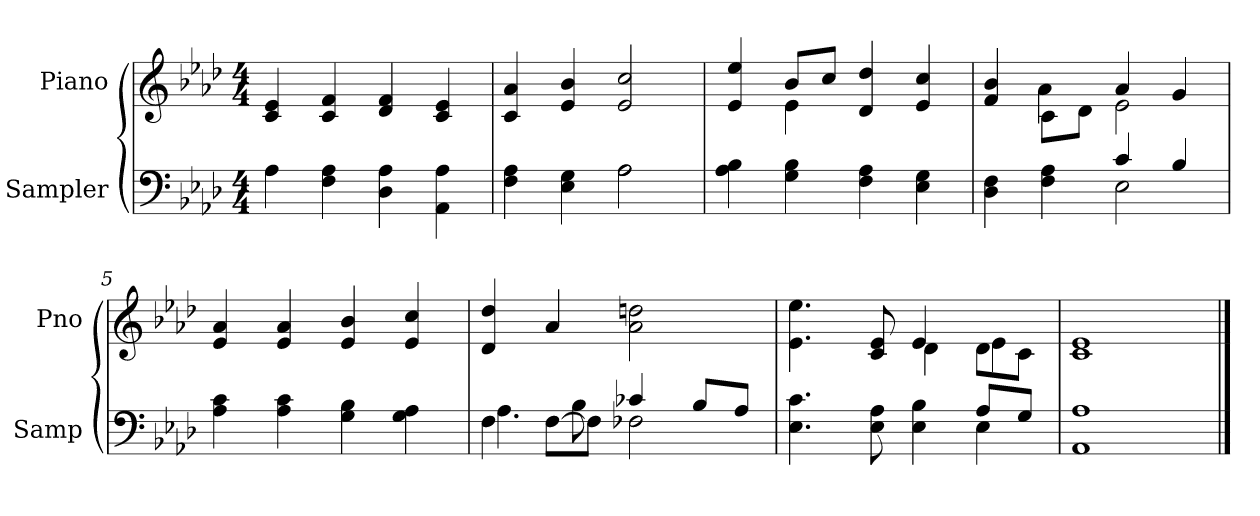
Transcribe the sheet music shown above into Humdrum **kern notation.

**kern	**kern
*part2	*part1
*staff2	*staff1
*I"Sampler	*I"Piano
*I'Samp	*I'Pno
*clefF4	*clefG2
*k[b-e-a-d-]	*k[b-e-a-d-]
*A-:	*A-:
*M4/4	*M4/4
=1	=1
4A-\	4c/ 4e-/
4F\ 4A-\	4c/ 4f/
4D-\ 4A-\	4d-/ 4f/
4AA-\ 4A-\	4c/ 4e-/
=2	=2
*^	*
4F\ 4A-\	2ryy	4c/ 4a-/
4E-\ 4G\	.	4e-/ 4b-/
2A-\	2A-	2e-/ 2cc/
*v	*v	*
=3	=3
*	*^
4A-\ 4B-\	4e-/ 4ee-/	4ryy
4G\ 4B-\	8b-/L	4e-
.	8cc/J	.
4F\ 4A-\	4d-/ 4dd-/	2ryy
4E-\ 4G\	4e-/ 4cc/	.
=4	=4	=4
*^	*	*
4D-\ 4F\	2ryy	4f/ 4b-/	4ryy
4F\ 4A-\	.	8c\L	4a-
.	.	8d-\J	.
4c/	2E-	4a-/	2e-
4B-/	.	4g/	.
*v	*v	*	*
*	*v	*v
=5	=5
4A-\ 4c\	4e- 4a-
4A-\ 4c\	4e- 4a-
4G\ 4B-\	4e- 4b-
4G\ 4A-\	4e-/ 4cc/
=6	=6
*^	*
4F\	4.A-	4d-/ 4dd-/
[8F\L	.	4a-/
8F\J]	8B-	.
4c-X/	2F-X	2a-\ 2ddn\
8B-/L	.	.
8A-/J	.	.
=7	=7	=7
*	*	*^
4.E-\ 4.c\	2.ryy	4.e-\ 4.ee-\	2ryy
8E-\ 8A-\	.	8c/ 8e-/	.
4E-\ 4B-\	.	4e-/	4d-
8A-/L	4E-	8d-\L	4e-
8G/J	.	8c\J	.
*v	*v	*	*
*	*v	*v
=8	=8
1AA-/ 1A-/	1c/ 1e-/
==	==
*-	*-
